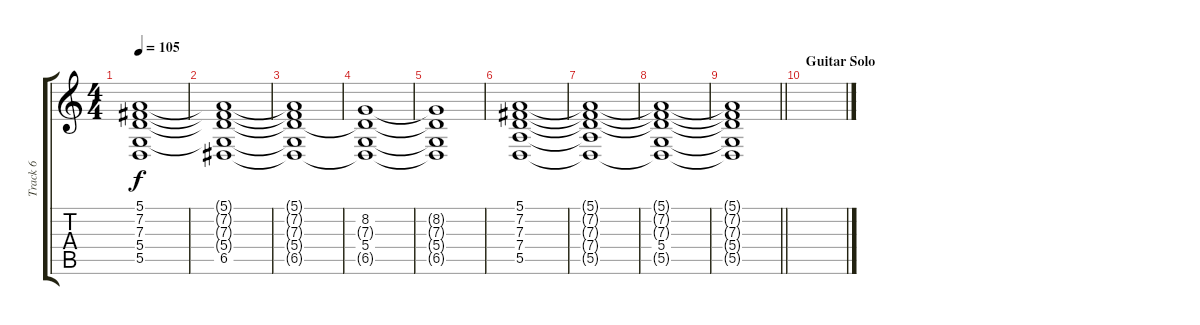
\track ("Track 6" "Track 6") {instrument stringensemble1}
\staff {score tabs}
\tuning (E4 B3 G3 D3 A2 E2) {hide}
\ts (4 4)
\tempo 105
\clef g2
\ks c
(5.1{t} 7.2{t} 7.3{t} 5.4{t} 5.5{t}).1{dy f} |
(5.1{t} 7.2{t} 7.3{t} 5.4{t} 6.5).1 |
(5.1{t} 7.2{t} 7.3{t} 5.4{t} 6.5{t}).1 |
(8.2 7.3{t} 5.4 6.5{t}).1 |
(8.2{t} 7.3{t} 5.4{t} 6.5{t}).1 |
(5.1 7.2 7.3 7.4 5.5).1 |
(5.1{t} 7.2{t} 7.3{t} 7.4{t} 5.5{t}).1 |
(5.1{t} 7.2{t} 7.3{t} 5.4 5.5{t}).1 |
\barLineRight lightlight
(5.1{t} 7.2{t} 7.3{t} 5.4{t} 5.5{t}).1 |
\section ("" "Guitar Solo")
